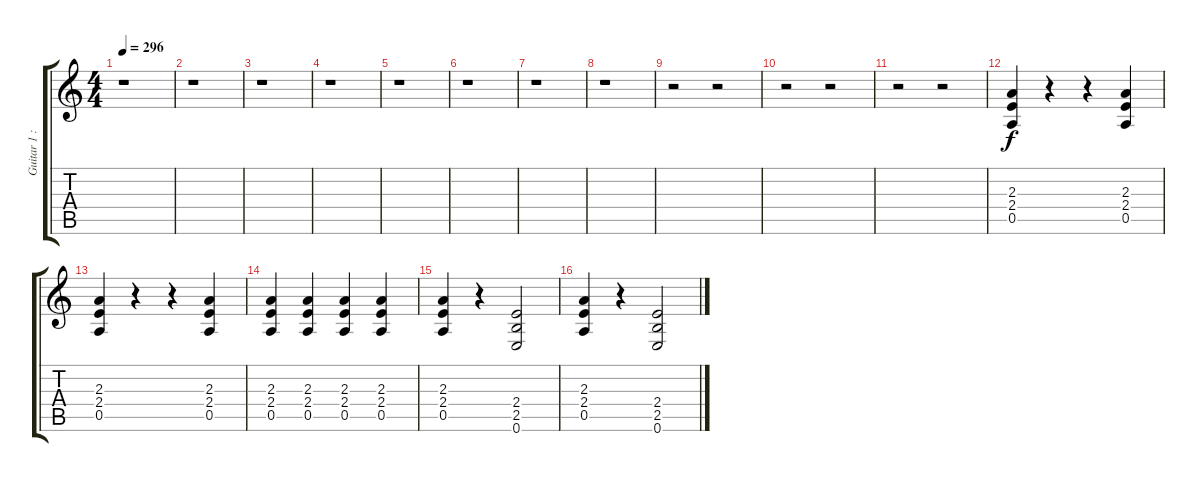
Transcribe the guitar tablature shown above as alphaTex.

\track ("Guitar 1 : Kiko Loureiro" "Guitar 1 :") {instrument overdrivenguitar}
\staff {score tabs}
\tuning (E4 B3 G3 D3 A2 E2) {hide}
\ts (4 4)
\tempo 296
\clef g2
\ks c
r.1{dy f} |
r.1 |
r.1 |
r.1 |
r.1 |
r.1 |
r.1 |
r.1 |
r.2 r.2 |
r.2 r.2 |
r.2 r.2 |
(2.3 2.4 0.5).4 r.4 r.4 (2.3 2.4 0.5).4 |
(2.3 2.4 0.5).4 r.4 r.4 (2.3 2.4 0.5).4 |
(2.3 2.4 0.5).4 (2.3 2.4 0.5).4 (2.3 2.4 0.5).4 (2.3 2.4 0.5).4 |
(2.3 2.4 0.5).4 r.4 (2.4 2.5 0.6).2 |
(2.3 2.4 0.5).4 r.4 (2.4 2.5 0.6).2
